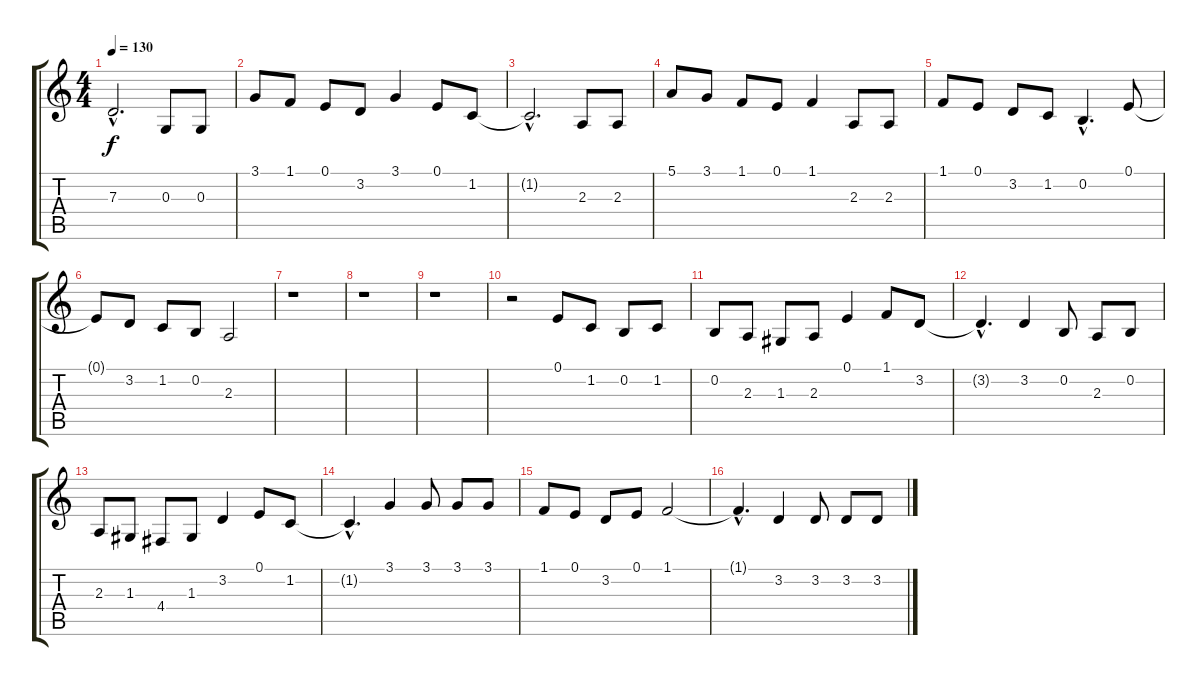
\track "" {instrument electricgrandpiano}
\staff {score tabs}
\tuning (E4 B3 G3 D3 A2 E2) {hide}
\ts (4 4)
\tempo 130
\clef g2
\ks c
7.3{hac t}.2{d dy f} 0.3.8 0.3.8 |
3.1.8 1.1.8 0.1.8 3.2.8 3.1.4 0.1.8 1.2.8 |
1.2{hac t}.2{d} 2.3.8 2.3.8 |
5.1.8 3.1.8 1.1.8 0.1.8 1.1.4 2.3.8 2.3.8 |
1.1.8 0.1.8 3.2.8 1.2.8 0.2{hac}.4{d} 0.1.8 |
0.1{t}.8 3.2.8 1.2.8 0.2.8 2.3.2 |
r.1 |
r.1 |
r.1 |
r.2 0.1.8 1.2.8 0.2.8 1.2.8 |
0.2.8 2.3.8 1.3.8 2.3.8 0.1.4 1.1.8 3.2.8 |
3.2{hac t}.4{d} 3.2.4 0.2.8 2.3.8 0.2.8 |
2.3.8 1.3.8 4.4.8 1.3.8 3.2.4 0.1.8 1.2.8 |
1.2{hac t}.4{d} 3.1.4 3.1.8 3.1.8 3.1.8 |
1.1.8 0.1.8 3.2.8 0.1.8 1.1.2 |
1.1{hac t}.4{d} 3.2.4 3.2.8 3.2.8 3.2.8
